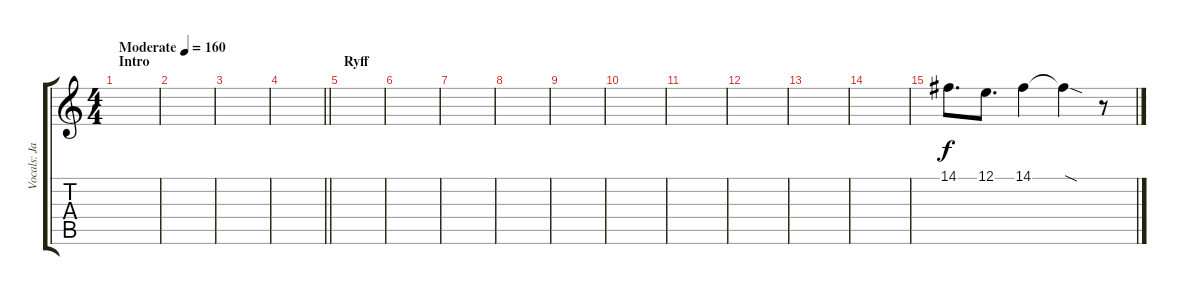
\track ("Vocals: Jackie Slaughter" "Vocals: Ja") {instrument lead2sawtooth}
\staff {score tabs}
\tuning (E4 B3 G3 D3 A2 E2) {hide}
\ts (4 4)
\section ("" "Intro")
\tempo (160 "Moderate")
\clef g2
\ks c
|
|
|
\barLineRight lightlight
|
\section ("" "Ryff")
|
|
|
|
|
|
|
|
|
|
14.1.8{d} 12.1.8{d} 14.1.4 14.1{sod t}.4 r.8
